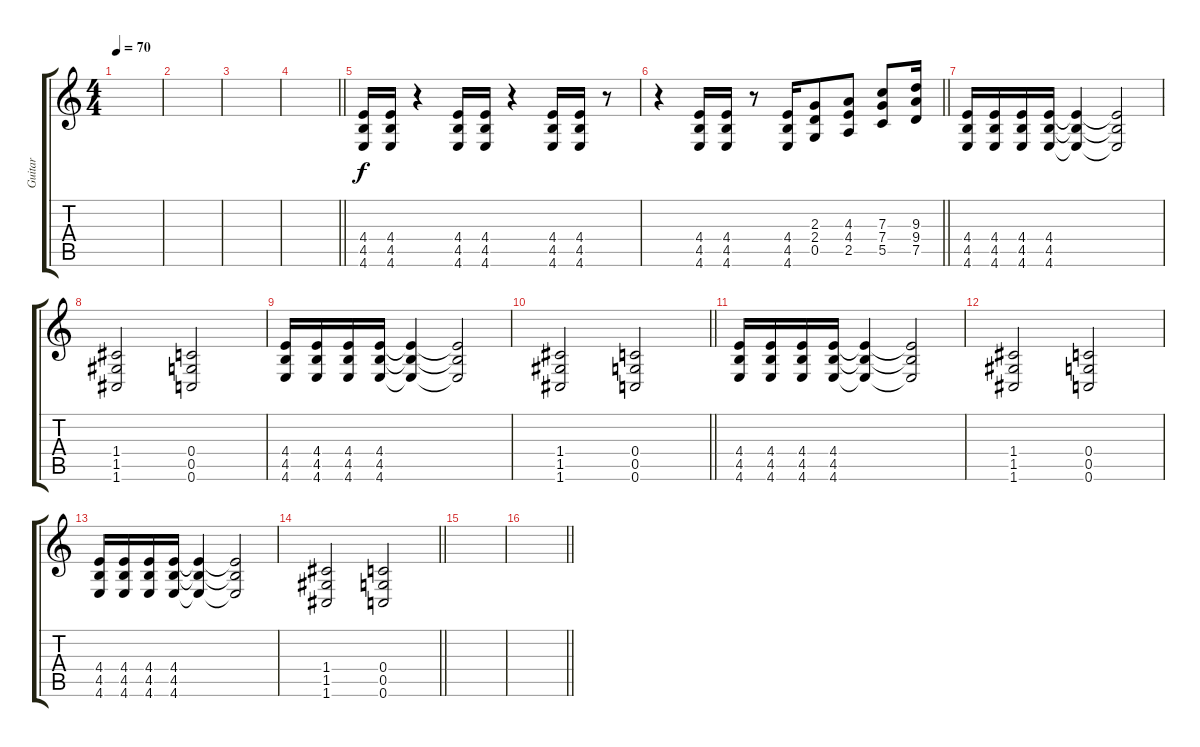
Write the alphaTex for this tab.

\track ("Guitar" "Guitar") {instrument distortionguitar}
\staff {score tabs}
\tuning (D4 A3 F3 C3 G2 C2) {hide}
\ts (4 4)
\section ("" "")
\tempo 70
\clef g2
\ks c
|
|
|
\barLineRight lightlight
|
(4.4 4.5 4.6).16 (4.4 4.5 4.6).16 r.4 (4.4 4.5 4.6).16 (4.4 4.5 4.6).16 r.4 (4.4 4.5 4.6).16 (4.4 4.5 4.6).16 r.8 |
\barLineRight lightlight
r.4 (4.4 4.5 4.6).16 (4.4 4.5 4.6).16 r.8 (4.4 4.5 4.6).16 (2.3 2.4 0.5).8 (4.3 4.4 2.5).8 (7.3 7.4 5.5).8 (9.3 9.4 7.5).16 |
\section ("" "")
(4.4 4.5 4.6).16 (4.4 4.5 4.6).16 (4.4 4.5 4.6).16 (4.4 4.5 4.6).16 (4.4{t} 4.5{t} 4.6{t}).4 (4.4{t} 4.5{t} 4.6{t}).2 |
(1.4 1.5 1.6).2 (0.4 0.5 0.6).2 |
(4.4 4.5 4.6).16 (4.4 4.5 4.6).16 (4.4 4.5 4.6).16 (4.4 4.5 4.6).16 (4.4{t} 4.5{t} 4.6{t}).4 (4.4{t} 4.5{t} 4.6{t}).2 |
\barLineRight lightlight
(1.4 1.5 1.6).2 (0.4 0.5 0.6).2 |
(4.4 4.5 4.6).16 (4.4 4.5 4.6).16 (4.4 4.5 4.6).16 (4.4 4.5 4.6).16 (4.4{t} 4.5{t} 4.6{t}).4 (4.4{t} 4.5{t} 4.6{t}).2 |
(1.4 1.5 1.6).2 (0.4 0.5 0.6).2 |
(4.4 4.5 4.6).16 (4.4 4.5 4.6).16 (4.4 4.5 4.6).16 (4.4 4.5 4.6).16 (4.4{t} 4.5{t} 4.6{t}).4 (4.4{t} 4.5{t} 4.6{t}).2 |
\barLineRight lightlight
(1.4 1.5 1.6).2 (0.4 0.5 0.6).2 |
\section ("" "")
|
\barLineRight lightlight
